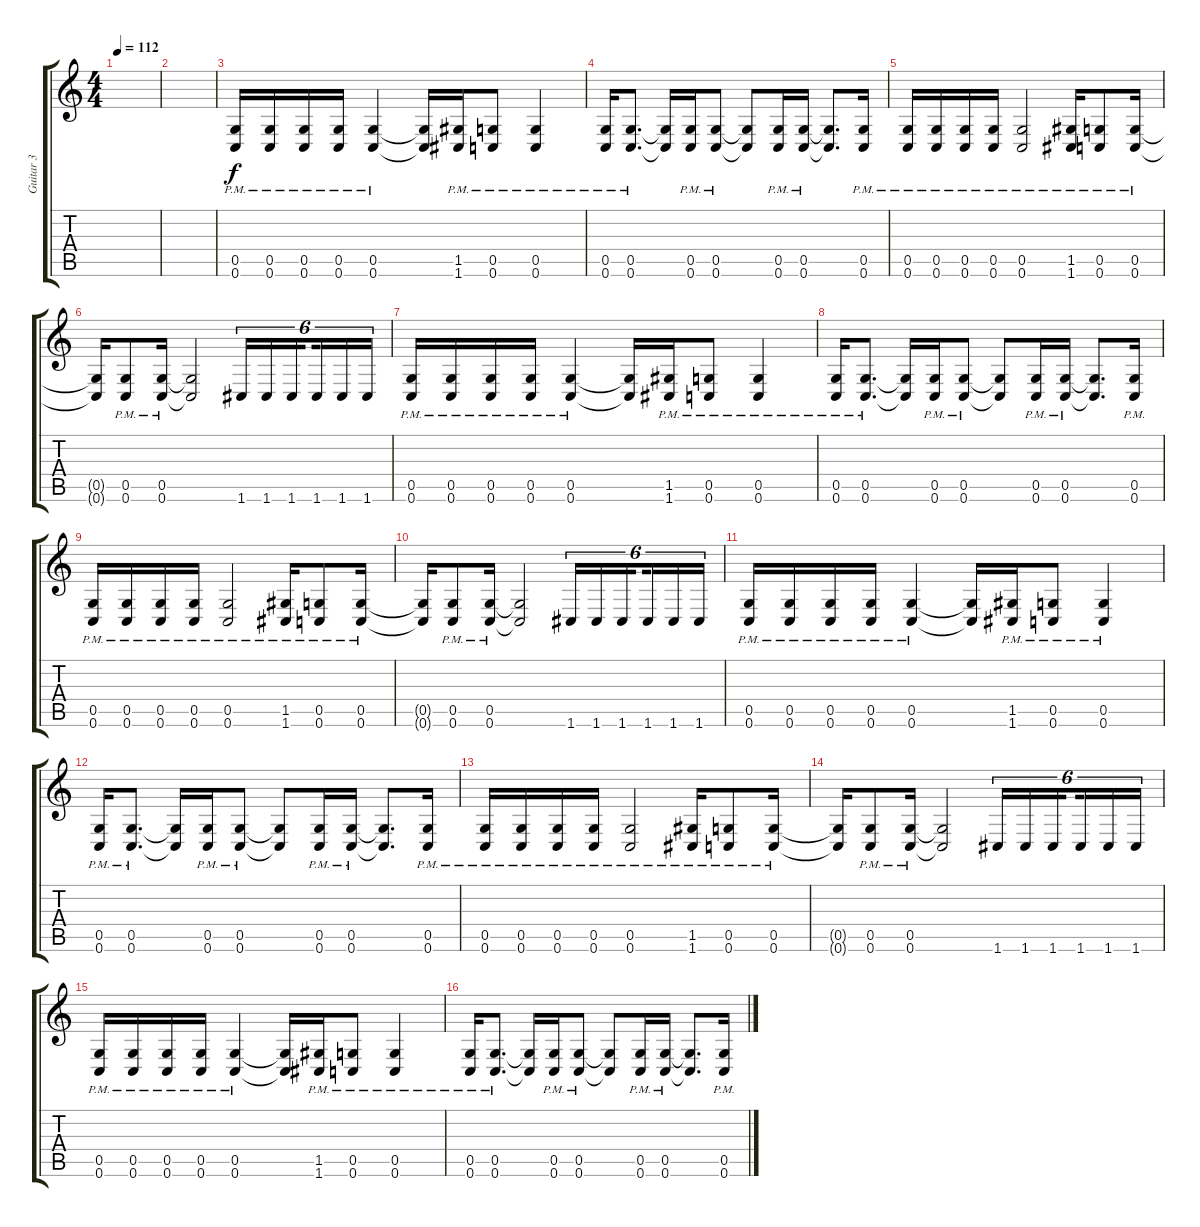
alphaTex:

\track ("Guitar 3" "Guitar 3") {instrument overdrivenguitar}
\staff {score tabs}
\tuning (D4 A3 F3 C3 G2 C2) {hide}
\ts (4 4)
\tempo 112
\clef g2
\ks c
|
|
(0.5{pm} 0.6{pm}).16 (0.5{pm} 0.6{pm}).16 (0.5{pm} 0.6{pm}).16 (0.5{pm} 0.6{pm}).16 (0.5{pm} 0.6{pm}).4 (0.5{t} 0.6{t}).16 (1.5{pm} 1.6{pm}).16 (0.5{pm} 0.6{pm}).8 (0.5{pm} 0.6{pm}).4 |
(0.5{pm} 0.6{pm}).16 (0.5{pm} 0.6{pm}).8{d} (0.5{t} 0.6{t}).16 (0.5{pm} 0.6{pm}).16 (0.5{pm} 0.6{pm}).8 (0.5{t} 0.6{t}).8 (0.5{pm} 0.6{pm}).16 (0.5{pm} 0.6{pm}).16 (0.5{t} 0.6{t}).8{d} (0.5{pm} 0.6{pm}).16 |
(0.5{pm} 0.6{pm}).16 (0.5{pm} 0.6{pm}).16 (0.5{pm} 0.6{pm}).16 (0.5{pm} 0.6{pm}).16 (0.5{pm} 0.6{pm}).2 (1.5{pm} 1.6{pm}).16 (0.5{pm} 0.6{pm}).8 (0.5{pm} 0.6{pm}).16 |
(0.5{t} 0.6{t}).16 (0.5{pm} 0.6{pm}).8 (0.5{pm} 0.6{pm}).16 (0.5{t} 0.6{t}).2 1.6.16{tu (6 4)} 1.6.16{tu (6 4)} 1.6.16{tu (6 4) beam splitsecondary} 1.6.16{tu (6 4)} 1.6.16{tu (6 4)} 1.6.16{tu (6 4)} |
(0.5{pm} 0.6{pm}).16 (0.5{pm} 0.6{pm}).16 (0.5{pm} 0.6{pm}).16 (0.5{pm} 0.6{pm}).16 (0.5{pm} 0.6{pm}).4 (0.5{t} 0.6{t}).16 (1.5{pm} 1.6{pm}).16 (0.5{pm} 0.6{pm}).8 (0.5{pm} 0.6{pm}).4 |
(0.5{pm} 0.6{pm}).16 (0.5{pm} 0.6{pm}).8{d} (0.5{t} 0.6{t}).16 (0.5{pm} 0.6{pm}).16 (0.5{pm} 0.6{pm}).8 (0.5{t} 0.6{t}).8 (0.5{pm} 0.6{pm}).16 (0.5{pm} 0.6{pm}).16 (0.5{t} 0.6{t}).8{d} (0.5{pm} 0.6{pm}).16 |
(0.5{pm} 0.6{pm}).16 (0.5{pm} 0.6{pm}).16 (0.5{pm} 0.6{pm}).16 (0.5{pm} 0.6{pm}).16 (0.5{pm} 0.6{pm}).2 (1.5{pm} 1.6{pm}).16 (0.5{pm} 0.6{pm}).8 (0.5{pm} 0.6{pm}).16 |
(0.5{t} 0.6{t}).16 (0.5{pm} 0.6{pm}).8 (0.5{pm} 0.6{pm}).16 (0.5{t} 0.6{t}).2 1.6.16{tu (6 4)} 1.6.16{tu (6 4)} 1.6.16{tu (6 4) beam splitsecondary} 1.6.16{tu (6 4)} 1.6.16{tu (6 4)} 1.6.16{tu (6 4)} |
(0.5{pm} 0.6{pm}).16 (0.5{pm} 0.6{pm}).16 (0.5{pm} 0.6{pm}).16 (0.5{pm} 0.6{pm}).16 (0.5{pm} 0.6{pm}).4 (0.5{t} 0.6{t}).16 (1.5{pm} 1.6{pm}).16 (0.5{pm} 0.6{pm}).8 (0.5{pm} 0.6{pm}).4 |
(0.5{pm} 0.6{pm}).16 (0.5{pm} 0.6{pm}).8{d} (0.5{t} 0.6{t}).16 (0.5{pm} 0.6{pm}).16 (0.5{pm} 0.6{pm}).8 (0.5{t} 0.6{t}).8 (0.5{pm} 0.6{pm}).16 (0.5{pm} 0.6{pm}).16 (0.5{t} 0.6{t}).8{d} (0.5{pm} 0.6{pm}).16 |
(0.5{pm} 0.6{pm}).16 (0.5{pm} 0.6{pm}).16 (0.5{pm} 0.6{pm}).16 (0.5{pm} 0.6{pm}).16 (0.5{pm} 0.6{pm}).2 (1.5{pm} 1.6{pm}).16 (0.5{pm} 0.6{pm}).8 (0.5{pm} 0.6{pm}).16 |
(0.5{t} 0.6{t}).16 (0.5{pm} 0.6{pm}).8 (0.5{pm} 0.6{pm}).16 (0.5{t} 0.6{t}).2 1.6.16{tu (6 4)} 1.6.16{tu (6 4)} 1.6.16{tu (6 4) beam splitsecondary} 1.6.16{tu (6 4)} 1.6.16{tu (6 4)} 1.6.16{tu (6 4)} |
(0.5{pm} 0.6{pm}).16 (0.5{pm} 0.6{pm}).16 (0.5{pm} 0.6{pm}).16 (0.5{pm} 0.6{pm}).16 (0.5{pm} 0.6{pm}).4 (0.5{t} 0.6{t}).16 (1.5{pm} 1.6{pm}).16 (0.5{pm} 0.6{pm}).8 (0.5{pm} 0.6{pm}).4 |
(0.5{pm} 0.6{pm}).16 (0.5{pm} 0.6{pm}).8{d} (0.5{t} 0.6{t}).16 (0.5{pm} 0.6{pm}).16 (0.5{pm} 0.6{pm}).8 (0.5{t} 0.6{t}).8 (0.5{pm} 0.6{pm}).16 (0.5{pm} 0.6{pm}).16 (0.5{t} 0.6{t}).8{d} (0.5{pm} 0.6{pm}).16
